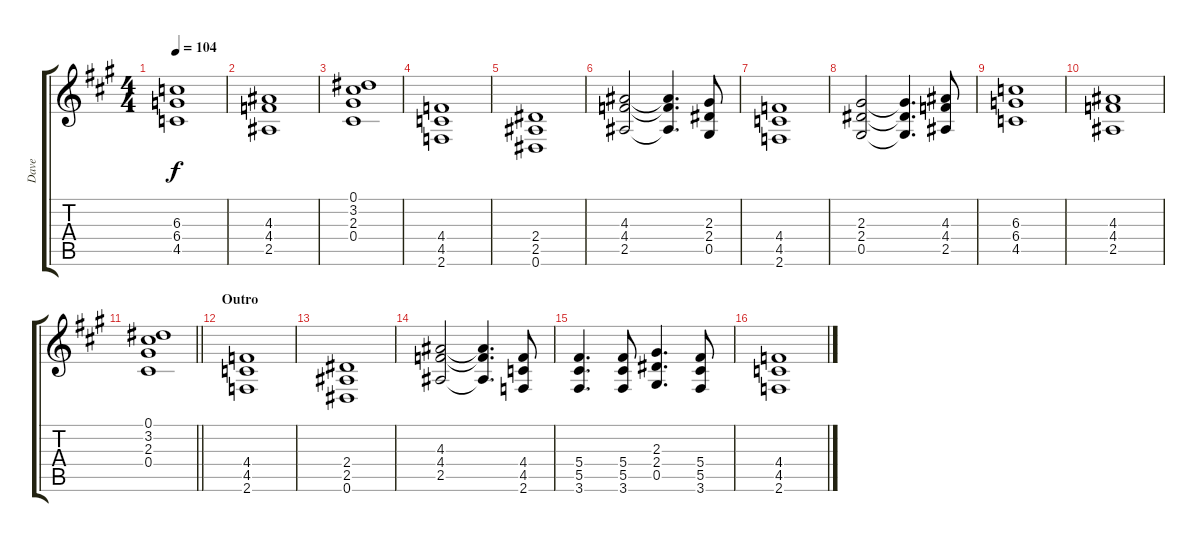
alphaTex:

\track ("Dave" "Dave") {instrument overdrivenguitar}
\staff {score tabs}
\tuning (Eb4 Bb3 Gb3 Db3 Ab2 Eb2) {hide}
\ts (4 4)
\tempo 104
\clef g2
\ks a
(6.3 6.4 4.5).1{dy f} |
(4.3 4.4 2.5).1 |
(0.1 3.2 2.3 0.4).1 |
(4.4 4.5 2.6).1 |
(2.4 2.5 0.6).1 |
(4.3 4.4 2.5).2 (4.3{t} 4.4{t} 2.5{t}).4{d} (2.3 2.4 0.5).8 |
(4.4 4.5 2.6).1 |
(2.3 2.4 0.5).2 (2.3{t} 2.4{t} 0.5{t}).4{d} (4.3 4.4 2.5).8 |
(6.3 6.4 4.5).1 |
(4.3 4.4 2.5).1 |
\barLineRight lightlight
(0.1 3.2 2.3 0.4).1 |
\section ("" "Outro")
(4.4 4.5 2.6).1 |
(2.4 2.5 0.6).1 |
(4.3 4.4 2.5).2 (4.3{t} 4.4{t} 2.5{t}).4{d} (4.4 4.5 2.6).8 |
(5.4 5.5 3.6).4{d} (5.4 5.5 3.6).8 (2.3 2.4 0.5).4{d} (5.4 5.5 3.6).8 |
(4.4 4.5 2.6).1
